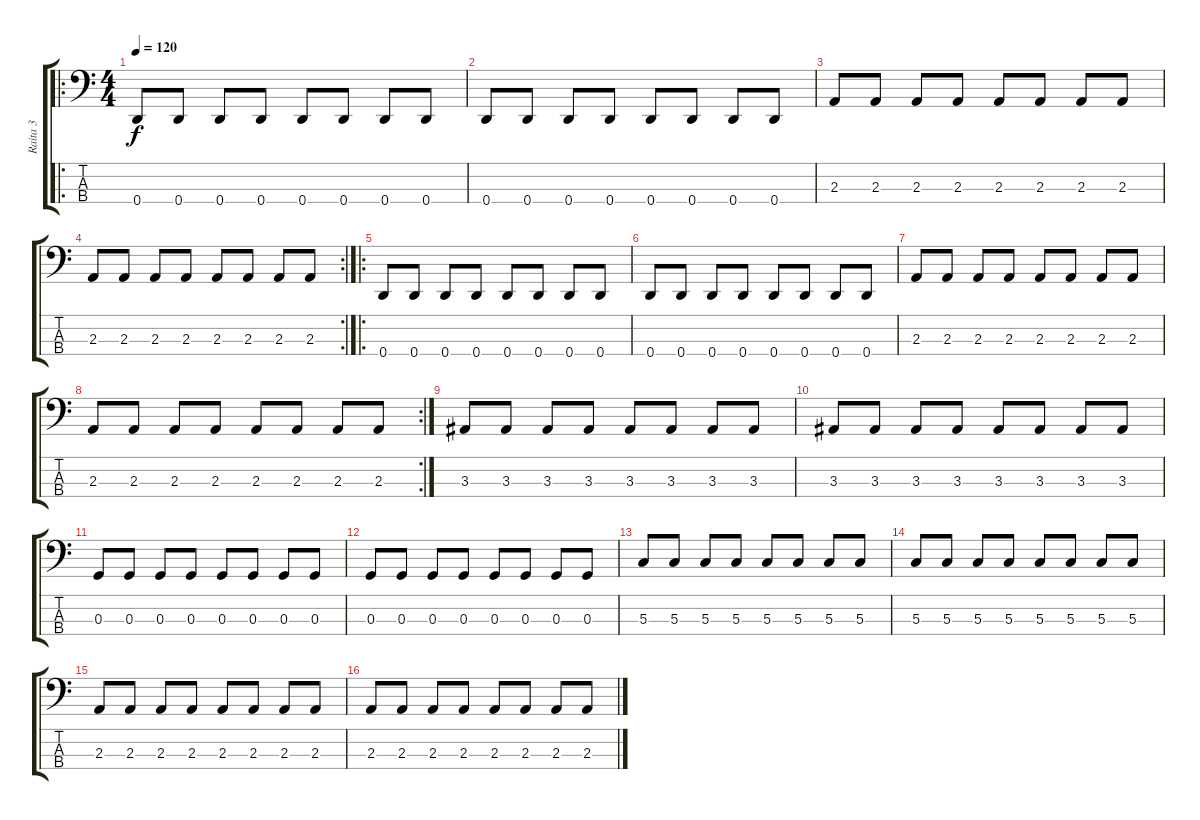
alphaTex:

\track ("Raita 3" "Raita 3") {instrument electricbassfinger}
\staff {score tabs}
\tuning (F2 C2 G1 D1) {hide}
\ro
\ts (4 4)
\tempo 120
\clef f4
\ks c
0.4.8{dy f} 0.4.8 0.4.8 0.4.8 0.4.8 0.4.8 0.4.8 0.4.8 |
0.4.8 0.4.8 0.4.8 0.4.8 0.4.8 0.4.8 0.4.8 0.4.8 |
2.3.8 2.3.8 2.3.8 2.3.8 2.3.8 2.3.8 2.3.8 2.3.8 |
\rc 2
2.3.8 2.3.8 2.3.8 2.3.8 2.3.8 2.3.8 2.3.8 2.3.8 |
\ro
0.4.8 0.4.8 0.4.8 0.4.8 0.4.8 0.4.8 0.4.8 0.4.8 |
0.4.8 0.4.8 0.4.8 0.4.8 0.4.8 0.4.8 0.4.8 0.4.8 |
2.3.8 2.3.8 2.3.8 2.3.8 2.3.8 2.3.8 2.3.8 2.3.8 |
\rc 2
2.3.8 2.3.8 2.3.8 2.3.8 2.3.8 2.3.8 2.3.8 2.3.8 |
3.3.8 3.3.8 3.3.8 3.3.8 3.3.8 3.3.8 3.3.8 3.3.8 |
3.3.8 3.3.8 3.3.8 3.3.8 3.3.8 3.3.8 3.3.8 3.3.8 |
0.3.8 0.3.8 0.3.8 0.3.8 0.3.8 0.3.8 0.3.8 0.3.8 |
0.3.8 0.3.8 0.3.8 0.3.8 0.3.8 0.3.8 0.3.8 0.3.8 |
5.3.8 5.3.8 5.3.8 5.3.8 5.3.8 5.3.8 5.3.8 5.3.8 |
5.3.8 5.3.8 5.3.8 5.3.8 5.3.8 5.3.8 5.3.8 5.3.8 |
2.3.8 2.3.8 2.3.8 2.3.8 2.3.8 2.3.8 2.3.8 2.3.8 |
2.3.8 2.3.8 2.3.8 2.3.8 2.3.8 2.3.8 2.3.8 2.3.8
